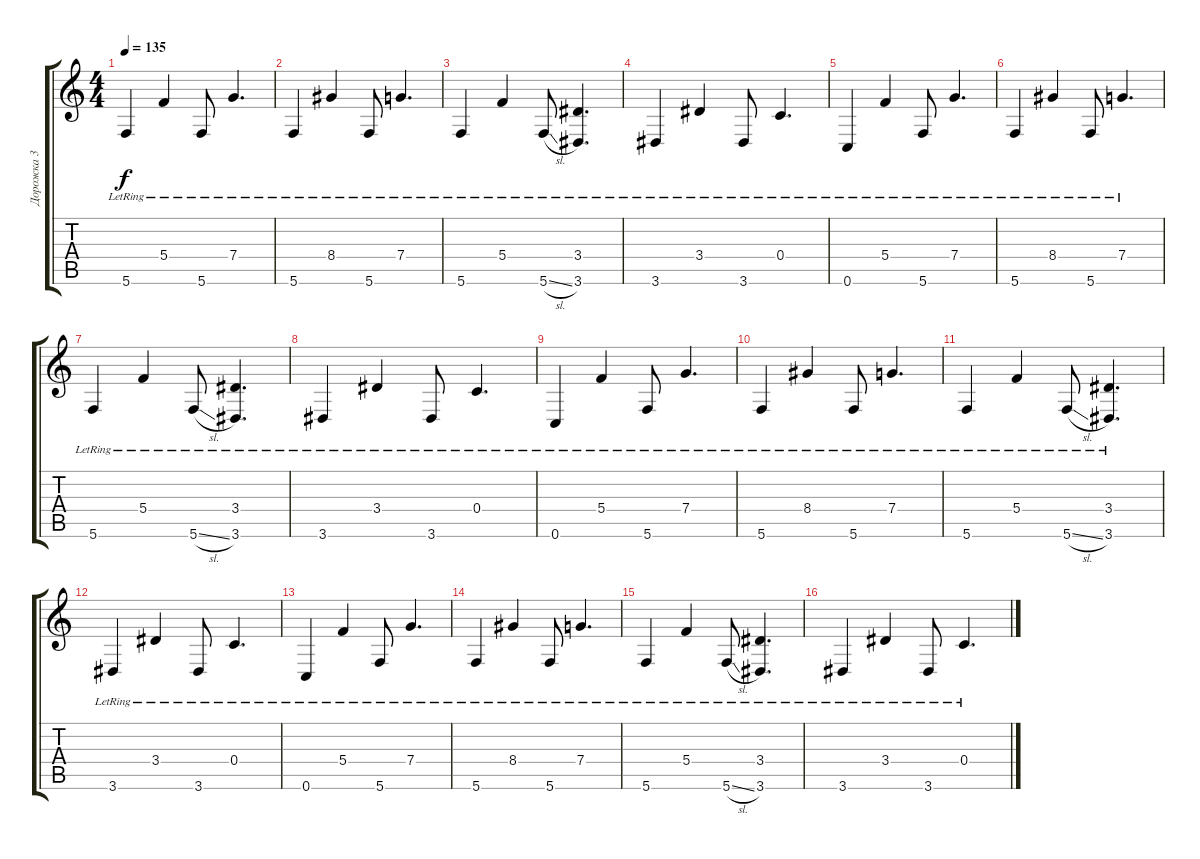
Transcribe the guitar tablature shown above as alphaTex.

\track ("Дорожка 3" "Дорожка 3") {instrument electricguitarclean}
\staff {score tabs}
\tuning (D4 A3 F3 C3 G2 C2) {hide}
\ts (4 4)
\tempo 135
\clef g2
\ks c
5.6{lr}.4{dy f instrument electricguitarclean} 5.4{lr}.4 5.6{lr}.8 7.4{lr}.4{d} |
5.6{lr}.4 8.4{lr}.4 5.6{lr}.8 7.4{lr}.4{d} |
5.6{lr}.4 5.4{lr}.4 5.6{sl lr}.8 (3.4{lr} 3.6{lr}).4{d} |
3.6{lr}.4 3.4{lr}.4 3.6{lr}.8 0.4{lr}.4{d} |
0.6{lr}.4 5.4{lr}.4 5.6{lr}.8 7.4{lr}.4{d} |
5.6{lr}.4 8.4{lr}.4 5.6{lr}.8 7.4{lr}.4{d} |
5.6{lr}.4 5.4{lr}.4 5.6{sl lr}.8 (3.4{lr} 3.6{lr}).4{d} |
3.6{lr}.4 3.4{lr}.4 3.6{lr}.8 0.4{lr}.4{d} |
0.6{lr}.4 5.4{lr}.4 5.6{lr}.8 7.4{lr}.4{d} |
5.6{lr}.4 8.4{lr}.4 5.6{lr}.8 7.4{lr}.4{d} |
5.6{lr}.4 5.4{lr}.4 5.6{sl lr}.8 (3.4{lr} 3.6{lr}).4{d} |
3.6{lr}.4 3.4{lr}.4 3.6{lr}.8 0.4{lr}.4{d} |
0.6{lr}.4 5.4{lr}.4 5.6{lr}.8 7.4{lr}.4{d} |
5.6{lr}.4 8.4{lr}.4 5.6{lr}.8 7.4{lr}.4{d} |
5.6{lr}.4 5.4{lr}.4 5.6{sl lr}.8 (3.4{lr} 3.6{lr}).4{d} |
3.6{lr}.4 3.4{lr}.4 3.6{lr}.8 0.4{lr}.4{d}
